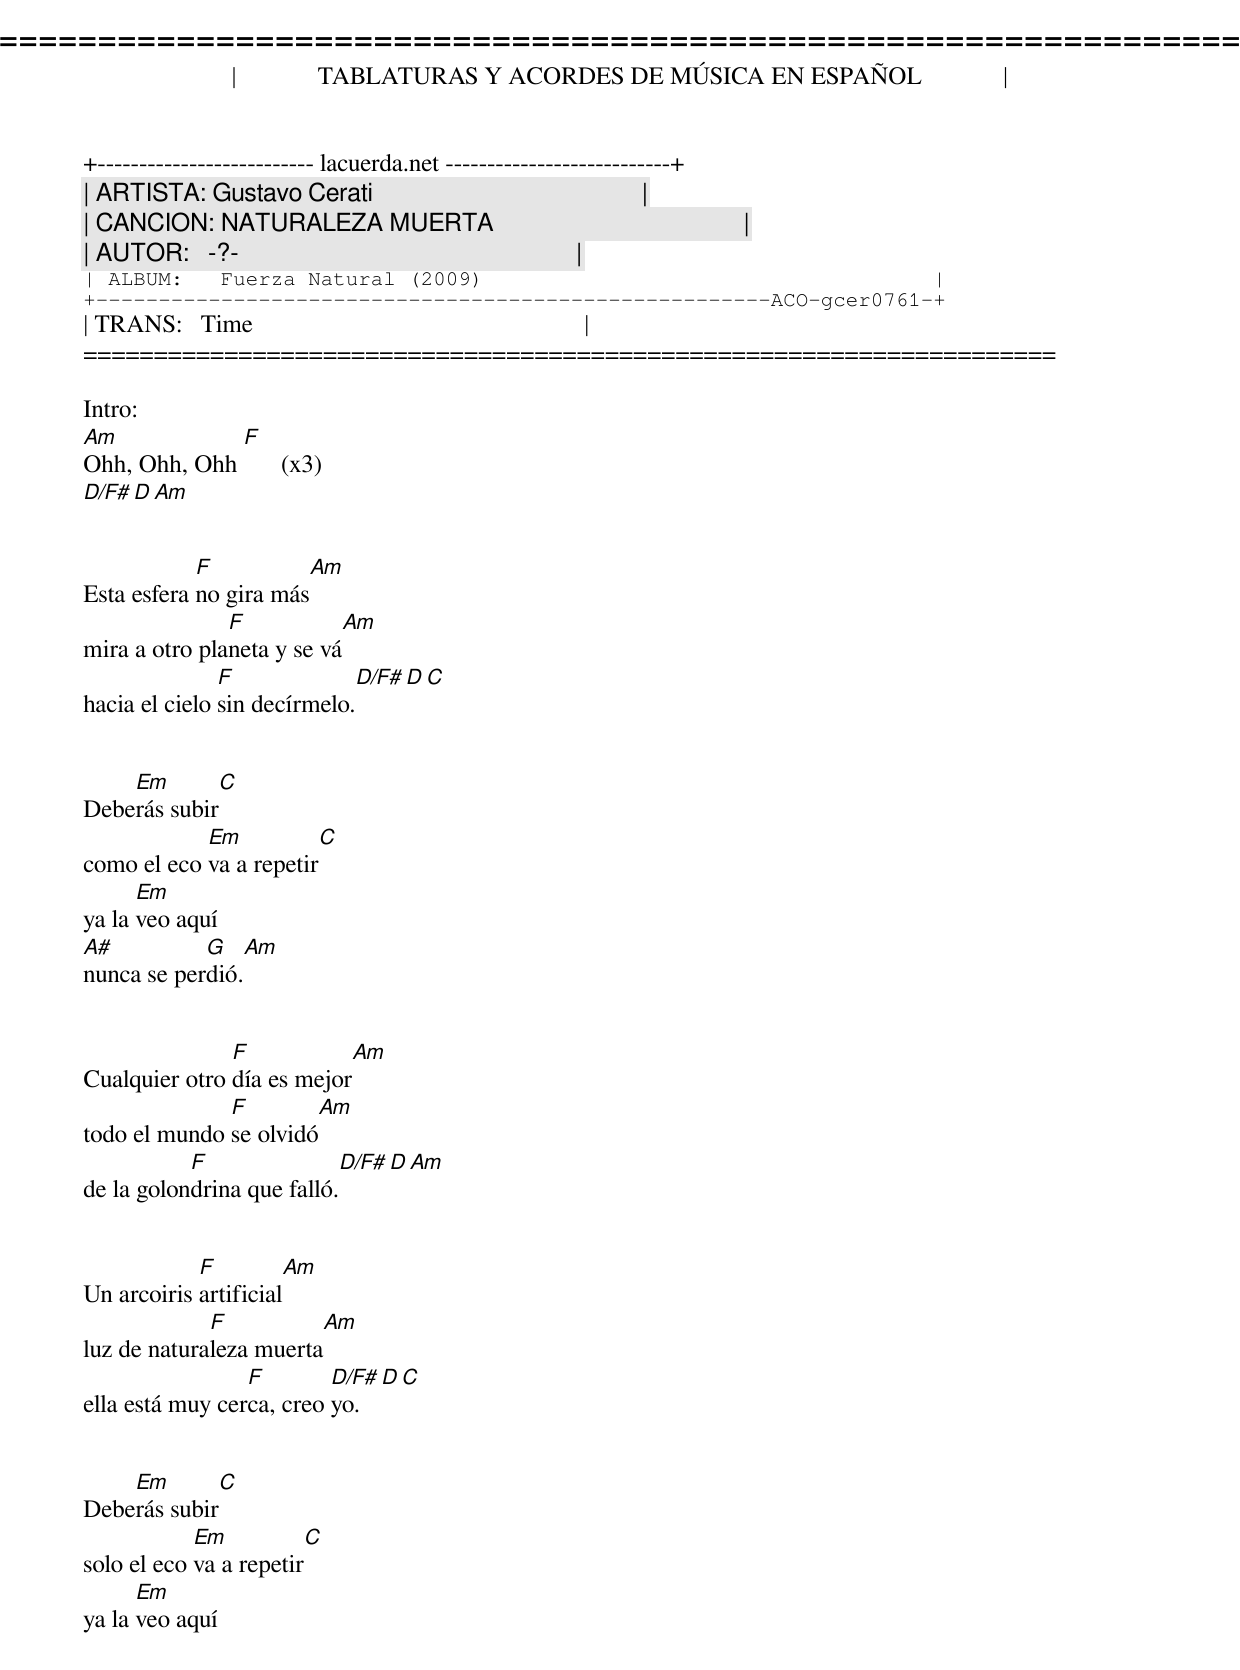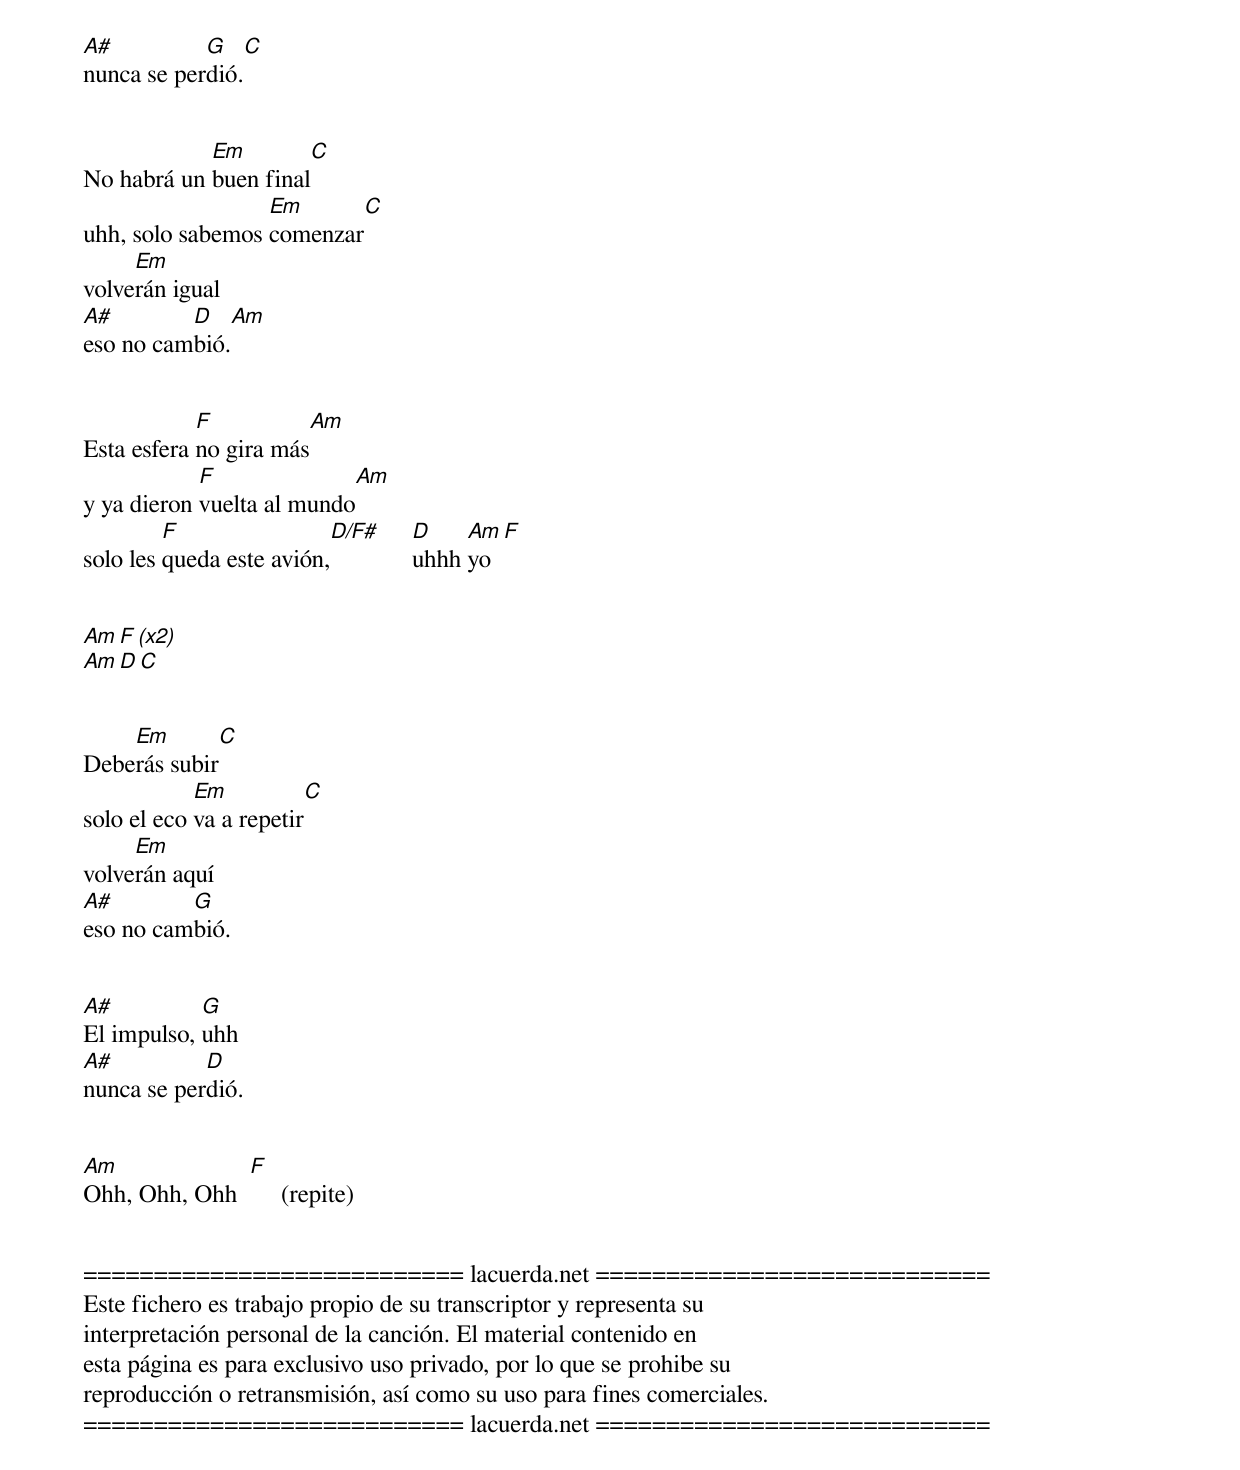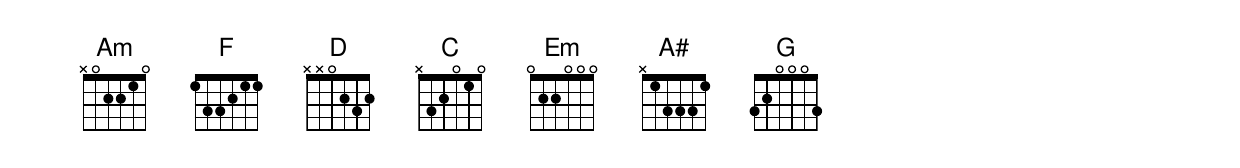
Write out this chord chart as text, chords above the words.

=====================================================================
|             TABLATURAS Y ACORDES DE MÚSICA EN ESPAÑOL             |
+-------------------------- lacuerda.net ---------------------------+
| ARTISTA: Gustavo Cerati                                           |
| CANCION: NATURALEZA MUERTA                                        |
| AUTOR:   -?-                                                      |
| ALBUM:   Fuerza Natural (2009)                                    |
+------------------------------------------------------ACO-gcer0761-+
| TRANS:   Time                                                     |
=====================================================================

Intro:
Am            F
Ohh, Ohh, Ohh       (x3)
D/F#  D  Am


            F           Am
Esta esfera no gira más
               F            Am
mira a otro planeta y se vá
               F             D/F#  D  C
hacia el cielo sin decírmelo.


    Em        C
Deberás subir
            Em           C
como el eco va a repetir
      Em
ya la veo aquí
A#          G      Am
nunca se perdió.


               F            Am
Cualquier otro día es mejor
              F         Am
todo el mundo se olvidó
           F               D/F#  D  Am
de la golondrina que falló.


            F          Am
Un arcoiris artificial
             F           Am
luz de naturaleza muerta
                 F        D/F#    D  C
ella está muy cerca, creo yo.


    Em         C
Deberás subir
            Em           C
solo el eco va a repetir
      Em
ya la veo aquí
A#          G    C
nunca se perdió.


            Em         C
No habrá un buen final
                  Em        C
uhh, solo sabemos comenzar
     Em
volverán igual
A#        D      Am
eso no cambió.


            F           Am
Esta esfera no gira más
            F               Am
y ya dieron vuelta al mundo
         F                D/F# D    Am  F
solo les queda este avión,     uhhh yo


Am  F         (x2)
Am  D  C


    Em        C
Deberás subir
            Em           C
solo el eco va a repetir
     Em
volverán aquí
A#        G
eso no cambió.


A#          G
El impulso, uhh
A#          D
nunca se perdió.


Am             F
Ohh, Ohh, Ohh       (repite)


=========================== lacuerda.net ============================
Este fichero es trabajo propio de su transcriptor y representa su
interpretación personal de la canción. El material contenido en
esta página es para exclusivo uso privado, por lo que se prohibe su
reproducción o retransmisión, así como su uso para fines comerciales.
=========================== lacuerda.net ============================
